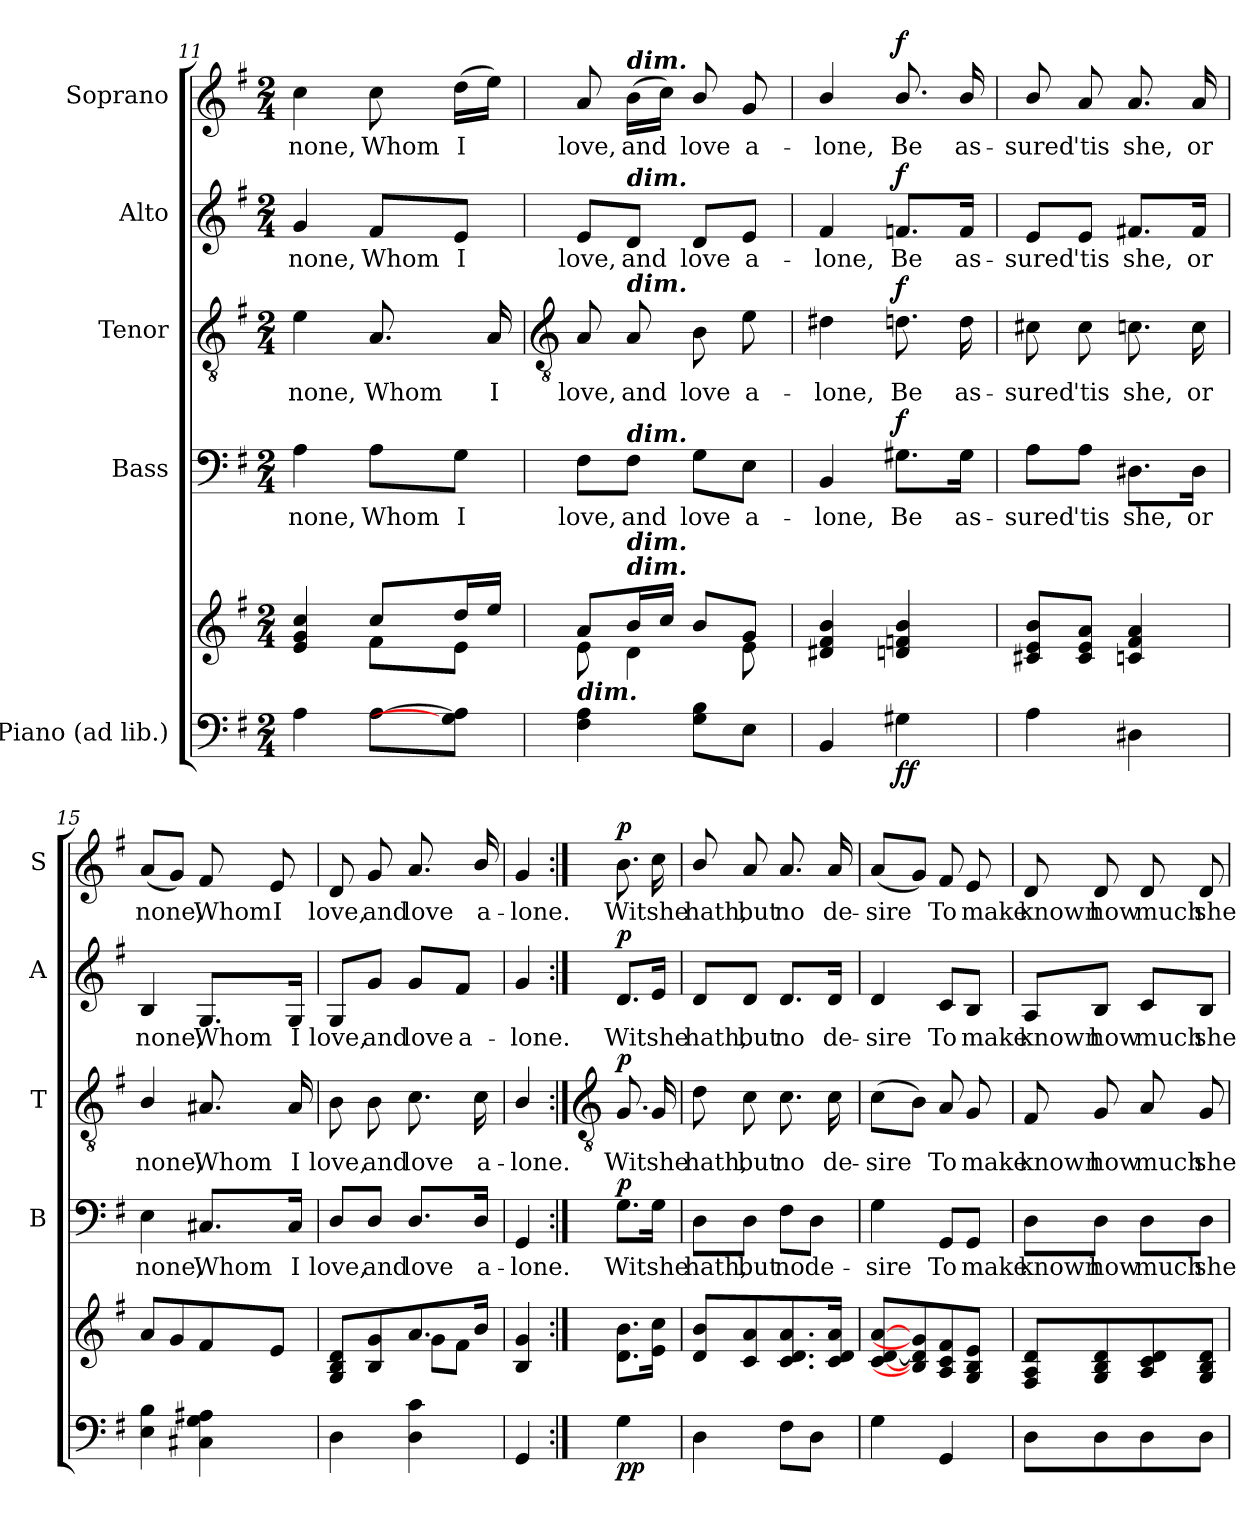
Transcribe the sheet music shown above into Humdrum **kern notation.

**kern	**kern	**dynam	**kern	**text	**dynam	**kern	**text	**dynam	**kern	**text	**dynam	**kern	**text	**dynam
*part5	*part5	*part5	*part4	*part4	*part4	*part3	*part3	*part3	*part2	*part2	*part2	*part1	*part1	*part1
*staff6	*staff5	*staff5/6	*staff4	*staff4	*staff4	*staff3	*staff3	*staff3	*staff2	*staff2	*staff2	*staff1	*staff1	*staff1
*I"Piano (ad lib.)	*	*	*I"Bass	*	*	*I"Tenor	*	*	*I"Alto	*	*	*I"Soprano	*	*
*	*	*	*I'B	*	*	*I'T	*	*	*I'A	*	*	*I'S	*	*
*clefF4	*clefG2	*	*clefF4	*	*	*clefGv2	*	*	*clefG2	*	*	*clefG2	*	*
*k[f#]	*k[f#]	*	*k[f#]	*	*	*k[f#]	*	*	*k[f#]	*	*	*k[f#]	*	*
*G:	*G:	*	*G:	*	*	*G:	*	*	*G:	*	*	*G:	*	*
*M2/4	*M2/4	*	*M2/4	*	*	*M2/4	*	*	*M2/4	*	*	*M2/4	*	*
=11	=11	=11	=11	=11	=11	=11	=11	=11	=11	=11	=11	=11	=11	=11
*	*^	*	*	*	*	*	*	*	*	*	*	*	*	*
!	!	!	!	!	!LO:LY:b	!	!	!LO:LY:b	!	!	!LO:LY:b	!	!	!LO:LY:b	!
4A	4e 4g 4cc	4ryy	.	4A	none,	.	4e	none,	.	4g	none,	.	4cc	none,	.
!	!	!	!	!	!LO:LY:b	!	!	!LO:LY:b	!	!	!LO:LY:b	!	!	!LO:LY:b	!
[8AL	8cc/L	8f#\L	.	8A\L	Whom	.	8.A	Whom	.	8f#/L	Whom	.	8cc	Whom	.
!	!	!	!	!	!LO:LY:b	!	!	!	!	!	!LO:LY:b	!	!	!LO:LY:b	!
8G] 8A]J	16dd/L	8e\J	.	8G\J	I	.	.	.	.	8e/J	I	.	(>16ddLL	I	.
!	!	!	!	!	!	!	!	!LO:LY:b	!	!	!	!	!	!	!
.	16ee/JJ	.	.	.	.	.	16A	I	.	.	.	.	16eeJJ)	.	.
!!LO:LB:g=z
=12	=12	=12	=12	=12	=12	=12	=12	=12	=12	=12	=12	=12	=12	=12	=12
*	*	*	*	*	*	*	*clefGv2	*	*	*	*	*	*	*	*
!LO:TX:a:Bi:t=dim.	!	!	!	!	!	!	!	!	!	!	!	!	!	!	!
!	!	!	!	!	!LO:LY:b	!	!	!LO:LY:b	!	!	!LO:LY:b	!	!	!LO:LY:b	!
4F# 4A	8a/L	8e\	.	8F#\L	love,	.	8A	love,	.	8e/L	love,	.	8a	love,	.
!	!	!	!	!	!	!	!	!	!	!	!	!	!LO:TX:a:Bi:t=dim.	!	!
!	!	!	!	!	!	!	!	!	!	!LO:TX:a:Bi:t=dim.	!	!	!	!	!
!	!	!	!	!	!	!	!LO:TX:a:Bi:t=dim.	!	!	!	!	!	!	!	!
!	!	!	!	!LO:TX:a:Bi:t=dim.	!	!	!	!	!	!	!	!	!	!	!
!	!LO:TX:a:Bi:t=dim.	!	!	!	!	!	!	!	!	!	!	!	!	!	!
!	!LO:TX:a:Bi:t=dim.	!	!	!	!	!	!	!	!	!	!	!	!	!	!
!	!	!	!	!	!LO:LY:b	!	!	!LO:LY:b	!	!	!LO:LY:b	!	!	!LO:LY:b	!
.	16b/L	4d\	.	8F#\J	and	.	8A	and	.	8d/J	and	.	(>16bLL	and	.
.	16cc/JJ	.	.	.	.	.	.	.	.	.	.	.	16ccJJ)	.	.
!	!	!	!	!	!LO:LY:b	!	!	!LO:LY:b	!	!	!LO:LY:b	!	!	!LO:LY:b	!
8G 8BL	8b/L	.	.	8G\L	love	.	8B	love	.	8d/L	love	.	8b/	love	.
!	!	!	!	!	!LO:LY:b	!	!	!LO:LY:b	!	!	!LO:LY:b	!	!	!LO:LY:b	!
8EJ	8g/J	8e\	.	8E\J	a-	.	8e	a-	.	8e/J	a-	.	8g	a-	.
=13	=13	=13	=13	=13	=13	=13	=13	=13	=13	=13	=13	=13	=13	=13	=13
!	!	!	!	!	!LO:LY:b	!	!	!LO:LY:b	!	!	!LO:LY:b	!	!	!LO:LY:b	!
4BB	4d#X/ 4f#/ 4b/	2ryy	.	4BB	-lone,	.	4d#X	-lone,	.	4f#	-lone,	.	4b/	-lone,	.
!	!	!	!LO:DY:b=2	!	!LO:LY:b	!	!	!LO:LY:b	!	!	!LO:LY:b	!	!	!LO:LY:b	!
!	!	!	!LO:DY:n=1:b	!	!	!LO:DY:b	!	!	!LO:DY:b	!	!	!LO:DY:b	!	!	!LO:DY:b
4G#X	4dn/ 4fn/ 4b/	.	f f	8.G#X\L	Be	f	8.dn	Be	f	8.fn/L	Be	f	8.b/	Be	f
!	!	!	!	!	!LO:LY:b	!	!	!LO:LY:b	!	!	!LO:LY:b	!	!	!LO:LY:b	!
.	.	.	.	16G#\Jk	as-	.	16d	as-	.	16f/Jk	as-	.	16b/	as-	.
=14	=14	=14	=14	=14	=14	=14	=14	=14	=14	=14	=14	=14	=14	=14	=14
!	!	!	!	!	!LO:LY:b	!	!	!LO:LY:b	!	!	!LO:LY:b	!	!	!LO:LY:b	!
4A	8c#X/ 8e/ 8b/L	2ryy	.	8A\L	-sured	.	8c#X	-sured	.	8e/L	-sured	.	8b/	-sured	.
!	!	!	!	!	!LO:LY:b	!	!	!LO:LY:b	!	!	!LO:LY:b	!	!	!LO:LY:b	!
.	8c#/ 8e/ 8a/J	.	.	8A\J	'tis	.	8c#	'tis	.	8e/J	'tis	.	8a	'tis	.
!	!	!	!	!	!LO:LY:b	!	!	!LO:LY:b	!	!	!LO:LY:b	!	!	!LO:LY:b	!
4D#X	4cn/ 4f#/ 4a/	.	.	8.D#X\L	she,	.	8.cn	she,	.	8.f#X/L	she,	.	8.a	she,	.
!	!	!	!	!	!LO:LY:b	!	!	!LO:LY:b	!	!	!LO:LY:b	!	!	!LO:LY:b	!
.	.	.	.	16D#\Jk	or	.	16c	or	.	16f#/Jk	or	.	16a	or	.
=15	=15	=15	=15	=15	=15	=15	=15	=15	=15	=15	=15	=15	=15	=15	=15
!	!	!	!	!	!LO:LY:b	!	!	!LO:LY:b	!	!	!LO:LY:b	!	!	!LO:LY:b	!
4E 4B	8a/L	2ryy	.	4E	none,	.	4B/	none,	.	4B	none,	.	(<8aL	none,	.
.	8g/	.	.	.	.	.	.	.	.	.	.	.	8gJ)	.	.
!	!	!	!	!	!LO:LY:b	!	!	!LO:LY:b	!	!	!LO:LY:b	!	!	!LO:LY:b	!
4C#X 4G 4A#X	8f#/	.	.	8.C#X/L	Whom	.	8.A#X	Whom	.	8.G/L	Whom	.	8f#	Whom	.
!	!	!	!	!	!	!	!	!	!	!	!	!	!	!LO:LY:b	!
.	8e/J	.	.	.	.	.	.	.	.	.	.	.	8e	I	.
!	!	!	!	!	!LO:LY:b	!	!	!LO:LY:b	!	!	!LO:LY:b	!	!	!	!
.	.	.	.	16C#/Jk	I	.	16A#	I	.	16G/Jk	I	.	.	.	.
=16	=16	=16	=16	=16	=16	=16	=16	=16	=16	=16	=16	=16	=16	=16	=16
!	!	!	!	!	!LO:LY:b	!	!	!LO:LY:b	!	!	!LO:LY:b	!	!	!LO:LY:b	!
4D\	8G/ 8B/ 8d/L	4ryy	.	8D/L	love,	.	8B	love,	.	8G/L	love,	.	8d	love,	.
!	!	!	!	!	!LO:LY:b	!	!	!LO:LY:b	!	!	!LO:LY:b	!	!	!LO:LY:b	!
.	8B/ 8g/	.	.	8D/J	and	.	8B	and	.	8g/J	and	.	8g	and	.
!	!	!	!	!	!LO:LY:b	!	!	!LO:LY:b	!	!	!LO:LY:b	!	!	!LO:LY:b	!
4D\ 4c\	8.a/	8g\L	.	8.D/L	love	.	8.c	love	.	8g/L	love	.	8.a	love	.
!	!	!	!	!	!	!	!	!	!	!	!LO:LY:b	!	!	!	!
.	.	8f#\J	.	.	.	.	.	.	.	8f#/J	a-	.	.	.	.
!	!	!	!	!	!LO:LY:b	!	!	!LO:LY:b	!	!	!	!	!	!LO:LY:b	!
.	16b/J	.	.	16D/Jk	a-	.	16c	a-	.	.	.	.	16b/	a-	.
=17	=17	=17	=17	=17	=17	=17	=17	=17	=17	=17	=17	=17	=17	=17	=17
!	!	!	!	!	!LO:LY:b	!	!	!LO:LY:b	!	!	!LO:LY:b	!	!	!LO:LY:b	!
4GG	4B/ 4g/	4ryy	.	4GG	-lone.	.	4B/	-lone.	.	4g	-lone.	.	4g	-lone.	.
*	*v	*v	*	*	*	*	*	*	*	*	*	*	*	*	*
!!LO:LB:g=z
=18:|!	=18:|!	=18:|!	=18:|!	=18:|!	=18:|!	=18:|!	=18:|!	=18:|!	=18:|!	=18:|!	=18:|!	=18:|!	=18:|!	=18:|!
*	*	*	*	*	*	*clefGv2	*	*	*	*	*	*	*	*
*	*^	*	*	*	*	*	*	*	*	*	*	*	*	*
!	!	!	!LO:DY:b=2	!	!LO:LY:b	!	!	!LO:LY:b	!	!	!LO:LY:b	!	!	!LO:LY:b	!
!	!	!	!LO:DY:n=1:b	!	!	!LO:DY:b	!	!	!LO:DY:b	!	!	!LO:DY:b	!	!	!LO:DY:b
*	*v	*v	*	*	*	*	*	*	*	*	*	*	*	*	*
4G	8.d\ 8.b\L	p p	8.G\L	Wit	p	8.G	Wit	p	8.d/L	Wit	p	8.b\	Wit	p
!	!	!	!	!LO:LY:b	!	!	!LO:LY:b	!	!	!LO:LY:b	!	!	!LO:LY:b	!
.	16e 16ccJ	.	16G\Jk	she	.	16G	she	.	16e/Jk	she	.	16cc	she	.
=19	=19	=19	=19	=19	=19	=19	=19	=19	=19	=19	=19	=19	=19	=19
!	!	!	!	!LO:LY:b	!	!	!LO:LY:b	!	!	!LO:LY:b	!	!	!LO:LY:b	!
4D	8d/ 8b/L	.	8D\L	hath,	.	8d	hath,	.	8d/L	hath,	.	8b/	hath,	.
!	!	!	!	!LO:LY:b	!	!	!LO:LY:b	!	!	!LO:LY:b	!	!	!LO:LY:b	!
.	8c 8a	.	8D\J	but	.	8c	but	.	8d/J	but	.	8a	but	.
!	!	!	!	!LO:LY:b	!	!	!LO:LY:b	!	!	!LO:LY:b	!	!	!LO:LY:b	!
8F#L	8.c 8.d 8.a	.	8F#\L	no	.	8.c	no	.	8.d/L	no	.	8.a	no	.
!	!	!	!	!LO:LY:b	!	!	!	!	!	!	!	!	!	!
8DJ	.	.	8D\J	de-	.	.	.	.	.	.	.	.	.	.
!	!	!	!	!	!	!	!LO:LY:b	!	!	!LO:LY:b	!	!	!LO:LY:b	!
.	16c 16d 16aJ	.	.	.	.	16c	de-	.	16d/Jk	de-	.	16a	de-	.
=20	=20	=20	=20	=20	=20	=20	=20	=20	=20	=20	=20	=20	=20	=20
!	!	!	!	!LO:LY:b	!	!	!LO:LY:b	!	!	!LO:LY:b	!	!	!LO:LY:b	!
4G	[8c [8d [8aL	.	4G	-sire	.	(>8cL	-sire	.	4d	-sire	.	(<8aL	-sire	.
.	8B] 8d] 8g]	.	.	.	.	8BJ)	.	.	.	.	.	8gJ)	.	.
!	!	!	!	!LO:LY:b	!	!	!LO:LY:b	!	!	!LO:LY:b	!	!	!LO:LY:b	!
4GG	8A 8c 8f#	.	8GG/L	To	.	8A	To	.	8c/L	To	.	8f#	To	.
!	!	!	!	!LO:LY:b	!	!	!LO:LY:b	!	!	!LO:LY:b	!	!	!LO:LY:b	!
.	8G 8B 8eJ	.	8GG/J	make	.	8G	make	.	8B/J	make	.	8e	make	.
=21	=21	=21	=21	=21	=21	=21	=21	=21	=21	=21	=21	=21	=21	=21
!	!	!	!	!LO:LY:b	!	!	!LO:LY:b	!	!	!LO:LY:b	!	!	!LO:LY:b	!
8DL	8F# 8A 8dL	.	8D\L	known	.	8F#	known	.	8A/L	known	.	8d	known	.
!	!	!	!	!LO:LY:b	!	!	!LO:LY:b	!	!	!LO:LY:b	!	!	!LO:LY:b	!
8D	8G 8B 8d	.	8D\J	how	.	8G	how	.	8B/J	how	.	8d	how	.
!	!	!	!	!LO:LY:b	!	!	!LO:LY:b	!	!	!LO:LY:b	!	!	!LO:LY:b	!
8D	8A 8c 8d	.	8D\L	much	.	8A	much	.	8c/L	much	.	8d	much	.
!	!	!	!	!LO:LY:b	!	!	!LO:LY:b	!	!	!LO:LY:b	!	!	!LO:LY:b	!
8DJ	8G 8B 8dJ	.	8D\J	she	.	8G	she	.	8B/J	she	.	8d	she	.
=	=	=	=	=	=	=	=	=	=	=	=	=	=	=
*-	*-	*-	*-	*-	*-	*-	*-	*-	*-	*-	*-	*-	*-	*-
